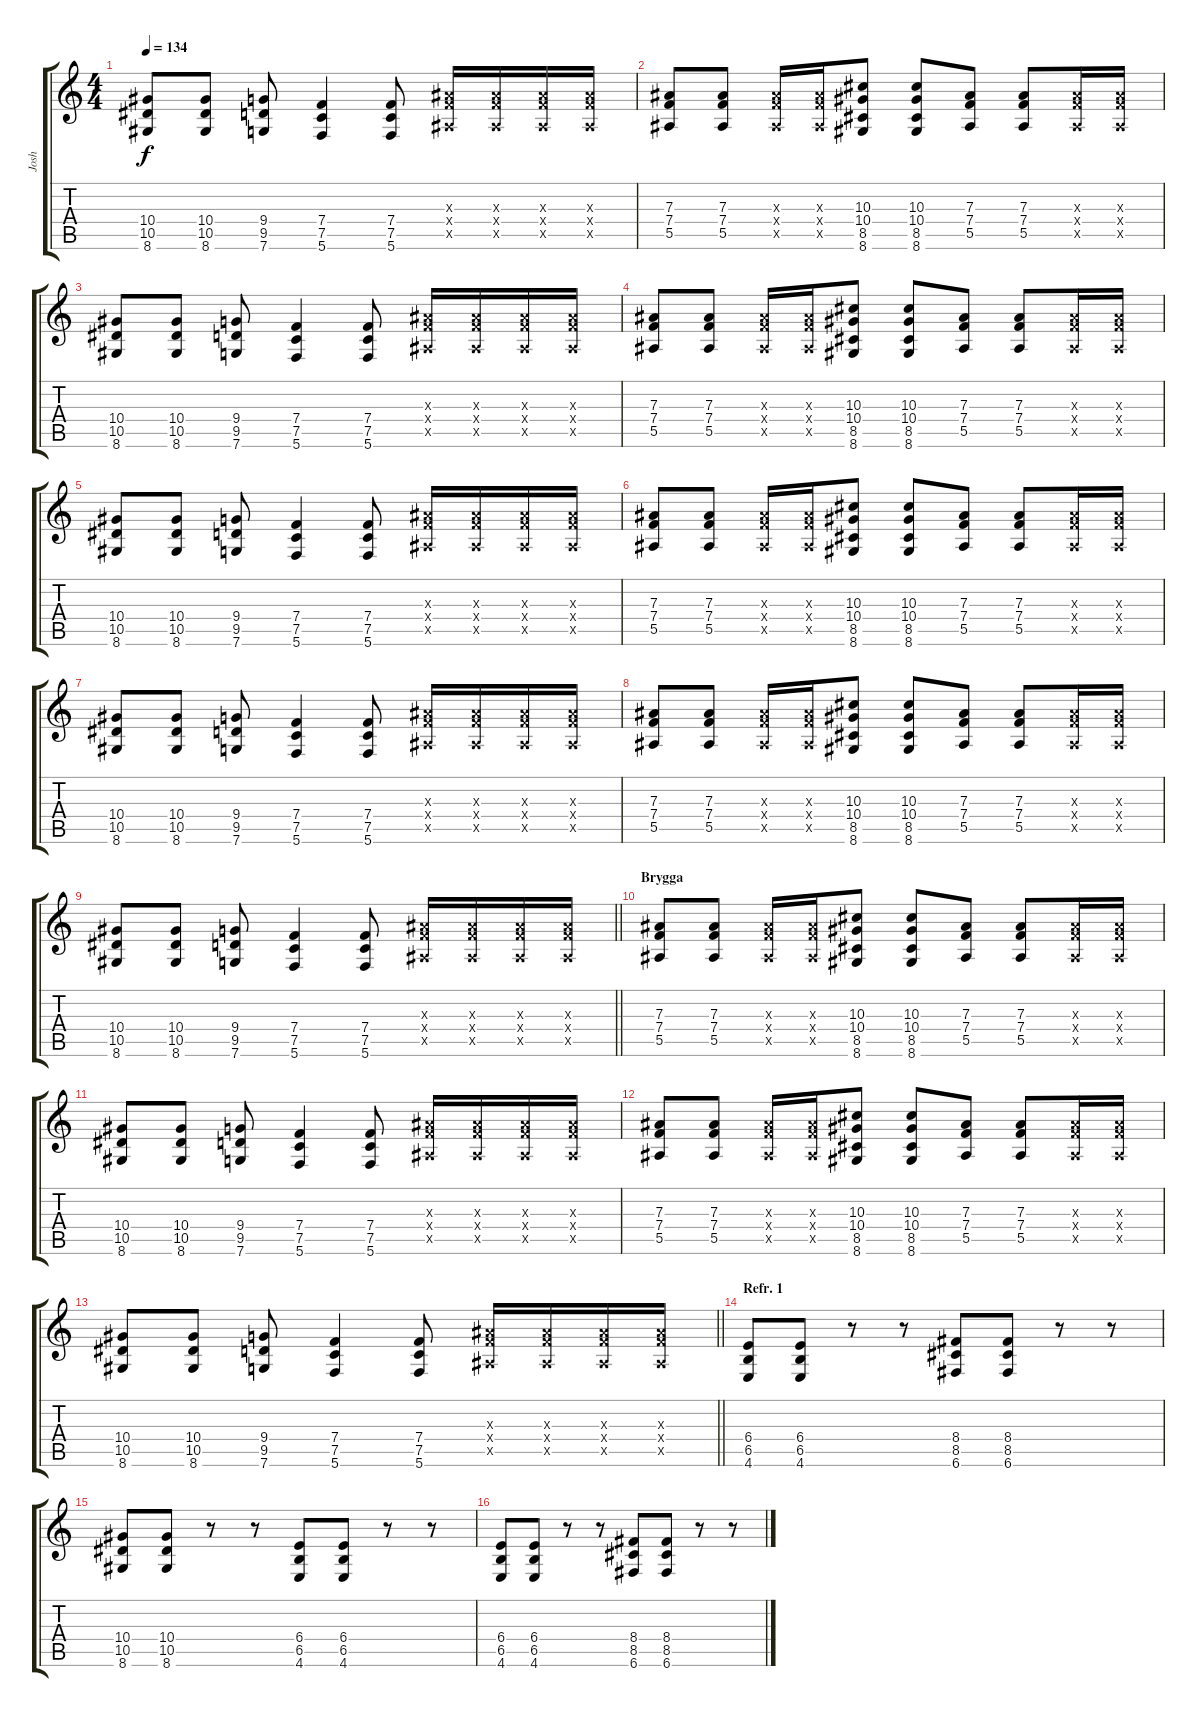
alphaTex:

\track ("Josh" "Josh") {instrument overdrivenguitar}
\staff {score tabs}
\tuning (C4 G3 Eb3 Bb2 F2 C2) {hide}
\ts (4 4)
\tempo 134
\clef g2
\ks c
(10.4 10.5 8.6).8{dy f} (10.4 10.5 8.6).8 (9.4 9.5 7.6).8 (7.4 7.5 5.6).4 (7.4 7.5 5.6).8 (7.3{x} 7.4{x} 5.5{x}).16 (7.3{x} 7.4{x} 5.5{x}).16 (7.3{x} 7.4{x} 5.5{x}).16 (7.3{x} 7.4{x} 5.5{x}).16 |
(7.3 7.4 5.5).8 (7.3 7.4 5.5).8 (7.3{x} 7.4{x} 5.5{x}).16 (7.3{x} 7.4{x} 5.5{x}).16 (10.3 10.4 8.5 8.6).8 (10.3 10.4 8.5 8.6).8 (7.3 7.4 5.5).8 (7.3 7.4 5.5).8 (7.3{x} 7.4{x} 5.5{x}).16 (7.3{x} 7.4{x} 5.5{x}).16 |
(10.4 10.5 8.6).8 (10.4 10.5 8.6).8 (9.4 9.5 7.6).8 (7.4 7.5 5.6).4 (7.4 7.5 5.6).8 (7.3{x} 7.4{x} 5.5{x}).16 (7.3{x} 7.4{x} 5.5{x}).16 (7.3{x} 7.4{x} 5.5{x}).16 (7.3{x} 7.4{x} 5.5{x}).16 |
(7.3 7.4 5.5).8 (7.3 7.4 5.5).8 (7.3{x} 7.4{x} 5.5{x}).16 (7.3{x} 7.4{x} 5.5{x}).16 (10.3 10.4 8.5 8.6).8 (10.3 10.4 8.5 8.6).8 (7.3 7.4 5.5).8 (7.3 7.4 5.5).8 (7.3{x} 7.4{x} 5.5{x}).16 (7.3{x} 7.4{x} 5.5{x}).16 |
(10.4 10.5 8.6).8 (10.4 10.5 8.6).8 (9.4 9.5 7.6).8 (7.4 7.5 5.6).4 (7.4 7.5 5.6).8 (7.3{x} 7.4{x} 5.5{x}).16 (7.3{x} 7.4{x} 5.5{x}).16 (7.3{x} 7.4{x} 5.5{x}).16 (7.3{x} 7.4{x} 5.5{x}).16 |
(7.3 7.4 5.5).8 (7.3 7.4 5.5).8 (7.3{x} 7.4{x} 5.5{x}).16 (7.3{x} 7.4{x} 5.5{x}).16 (10.3 10.4 8.5 8.6).8 (10.3 10.4 8.5 8.6).8 (7.3 7.4 5.5).8 (7.3 7.4 5.5).8 (7.3{x} 7.4{x} 5.5{x}).16 (7.3{x} 7.4{x} 5.5{x}).16 |
(10.4 10.5 8.6).8 (10.4 10.5 8.6).8 (9.4 9.5 7.6).8 (7.4 7.5 5.6).4 (7.4 7.5 5.6).8 (7.3{x} 7.4{x} 5.5{x}).16 (7.3{x} 7.4{x} 5.5{x}).16 (7.3{x} 7.4{x} 5.5{x}).16 (7.3{x} 7.4{x} 5.5{x}).16 |
(7.3 7.4 5.5).8 (7.3 7.4 5.5).8 (7.3{x} 7.4{x} 5.5{x}).16 (7.3{x} 7.4{x} 5.5{x}).16 (10.3 10.4 8.5 8.6).8 (10.3 10.4 8.5 8.6).8 (7.3 7.4 5.5).8 (7.3 7.4 5.5).8 (7.3{x} 7.4{x} 5.5{x}).16 (7.3{x} 7.4{x} 5.5{x}).16 |
\barLineRight lightlight
(10.4 10.5 8.6).8 (10.4 10.5 8.6).8 (9.4 9.5 7.6).8 (7.4 7.5 5.6).4 (7.4 7.5 5.6).8 (7.3{x} 7.4{x} 5.5{x}).16 (7.3{x} 7.4{x} 5.5{x}).16 (7.3{x} 7.4{x} 5.5{x}).16 (7.3{x} 7.4{x} 5.5{x}).16 |
\section ("" "Brygga")
(7.3 7.4 5.5).8 (7.3 7.4 5.5).8 (7.3{x} 7.4{x} 5.5{x}).16 (7.3{x} 7.4{x} 5.5{x}).16 (10.3 10.4 8.5 8.6).8 (10.3 10.4 8.5 8.6).8 (7.3 7.4 5.5).8 (7.3 7.4 5.5).8 (7.3{x} 7.4{x} 5.5{x}).16 (7.3{x} 7.4{x} 5.5{x}).16 |
(10.4 10.5 8.6).8 (10.4 10.5 8.6).8 (9.4 9.5 7.6).8 (7.4 7.5 5.6).4 (7.4 7.5 5.6).8 (7.3{x} 7.4{x} 5.5{x}).16 (7.3{x} 7.4{x} 5.5{x}).16 (7.3{x} 7.4{x} 5.5{x}).16 (7.3{x} 7.4{x} 5.5{x}).16 |
(7.3 7.4 5.5).8 (7.3 7.4 5.5).8 (7.3{x} 7.4{x} 5.5{x}).16 (7.3{x} 7.4{x} 5.5{x}).16 (10.3 10.4 8.5 8.6).8 (10.3 10.4 8.5 8.6).8 (7.3 7.4 5.5).8 (7.3 7.4 5.5).8 (7.3{x} 7.4{x} 5.5{x}).16 (7.3{x} 7.4{x} 5.5{x}).16 |
\barLineRight lightlight
(10.4 10.5 8.6).8 (10.4 10.5 8.6).8 (9.4 9.5 7.6).8 (7.4 7.5 5.6).4 (7.4 7.5 5.6).8 (7.3{x} 7.4{x} 5.5{x}).16 (7.3{x} 7.4{x} 5.5{x}).16 (7.3{x} 7.4{x} 5.5{x}).16 (7.3{x} 7.4{x} 5.5{x}).16 |
\section ("" "Refr. 1")
(6.4 6.5 4.6).8 (6.4 6.5 4.6).8 r.8 r.8 (8.4 8.5 6.6).8 (8.4 8.5 6.6).8 r.8 r.8 |
(10.4 10.5 8.6).8 (10.4 10.5 8.6).8 r.8 r.8 (6.4 6.5 4.6).8 (6.4 6.5 4.6).8 r.8 r.8 |
(6.4 6.5 4.6).8 (6.4 6.5 4.6).8 r.8 r.8 (8.4 8.5 6.6).8 (8.4 8.5 6.6).8 r.8 r.8
